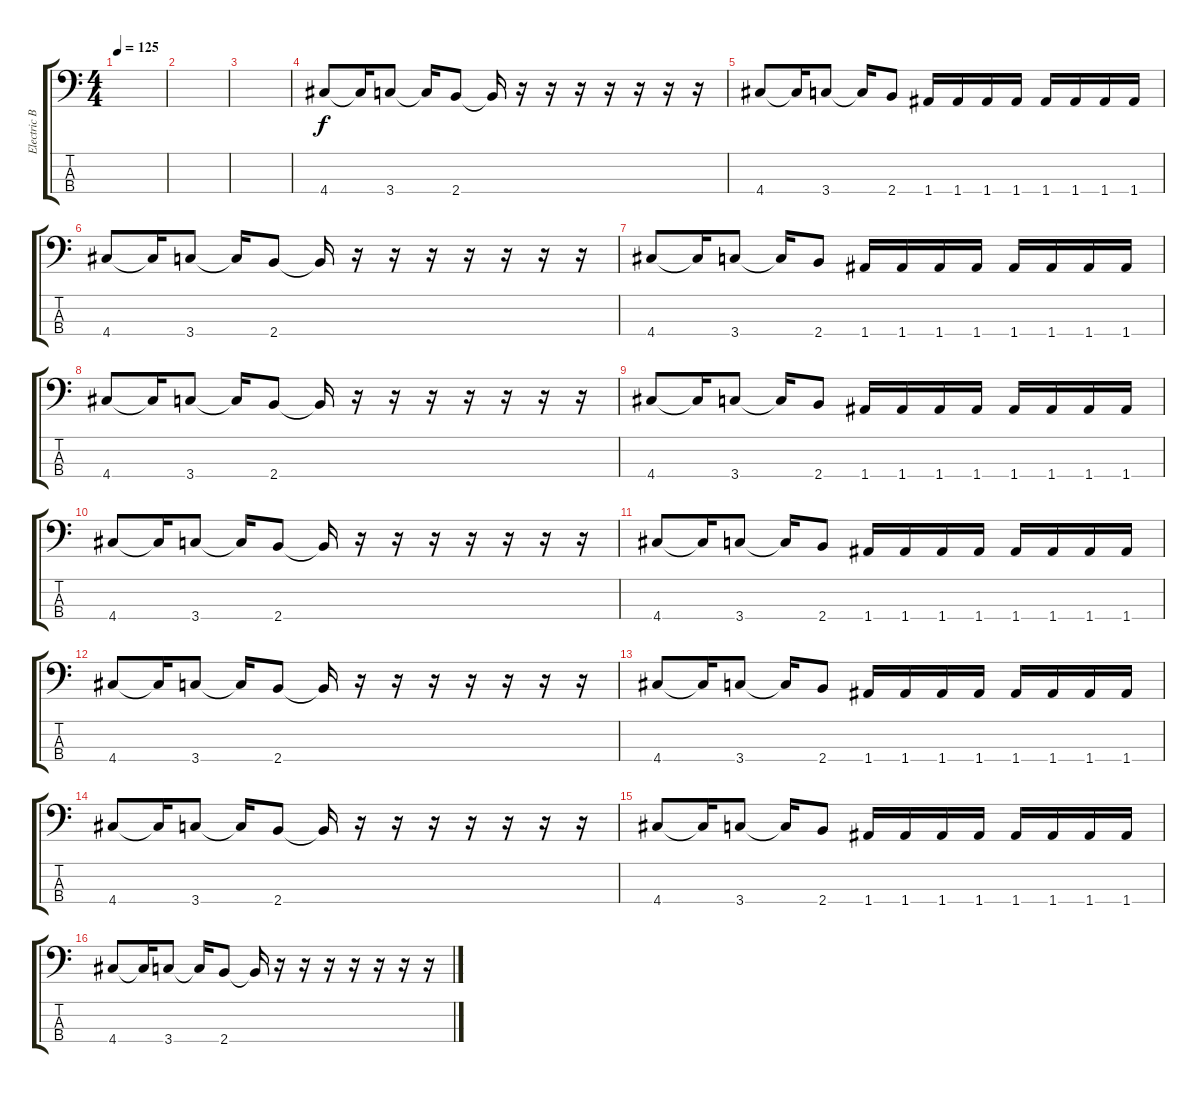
\track ("Electric Bass-Electric Bass(finger)" "Electric B") {instrument electricbassfinger}
\staff {score tabs}
\tuning (D2 A2 E1 A1) {hide}
\ts (4 4)
\tempo 125
\clef f4
\ks c
|
|
|
4.4.8 4.4{t}.16 3.4.8 3.4{t}.16 2.4.8 2.4{t}.16 r.16 r.16 r.16 r.16 r.16 r.16 r.16 |
4.4.8 4.4{t}.16 3.4.8 3.4{t}.16 2.4.8 1.4.16 1.4.16 1.4.16 1.4.16 1.4.16 1.4.16 1.4.16 1.4.16 |
4.4.8 4.4{t}.16 3.4.8 3.4{t}.16 2.4.8 2.4{t}.16 r.16 r.16 r.16 r.16 r.16 r.16 r.16 |
4.4.8 4.4{t}.16 3.4.8 3.4{t}.16 2.4.8 1.4.16 1.4.16 1.4.16 1.4.16 1.4.16 1.4.16 1.4.16 1.4.16 |
4.4.8 4.4{t}.16 3.4.8 3.4{t}.16 2.4.8 2.4{t}.16 r.16 r.16 r.16 r.16 r.16 r.16 r.16 |
4.4.8 4.4{t}.16 3.4.8 3.4{t}.16 2.4.8 1.4.16 1.4.16 1.4.16 1.4.16 1.4.16 1.4.16 1.4.16 1.4.16 |
4.4.8 4.4{t}.16 3.4.8 3.4{t}.16 2.4.8 2.4{t}.16 r.16 r.16 r.16 r.16 r.16 r.16 r.16 |
4.4.8 4.4{t}.16 3.4.8 3.4{t}.16 2.4.8 1.4.16 1.4.16 1.4.16 1.4.16 1.4.16 1.4.16 1.4.16 1.4.16 |
4.4.8 4.4{t}.16 3.4.8 3.4{t}.16 2.4.8 2.4{t}.16 r.16 r.16 r.16 r.16 r.16 r.16 r.16 |
4.4.8 4.4{t}.16 3.4.8 3.4{t}.16 2.4.8 1.4.16 1.4.16 1.4.16 1.4.16 1.4.16 1.4.16 1.4.16 1.4.16 |
4.4.8 4.4{t}.16 3.4.8 3.4{t}.16 2.4.8 2.4{t}.16 r.16 r.16 r.16 r.16 r.16 r.16 r.16 |
4.4.8 4.4{t}.16 3.4.8 3.4{t}.16 2.4.8 1.4.16 1.4.16 1.4.16 1.4.16 1.4.16 1.4.16 1.4.16 1.4.16 |
4.4.8 4.4{t}.16 3.4.8 3.4{t}.16 2.4.8 2.4{t}.16 r.16 r.16 r.16 r.16 r.16 r.16 r.16
